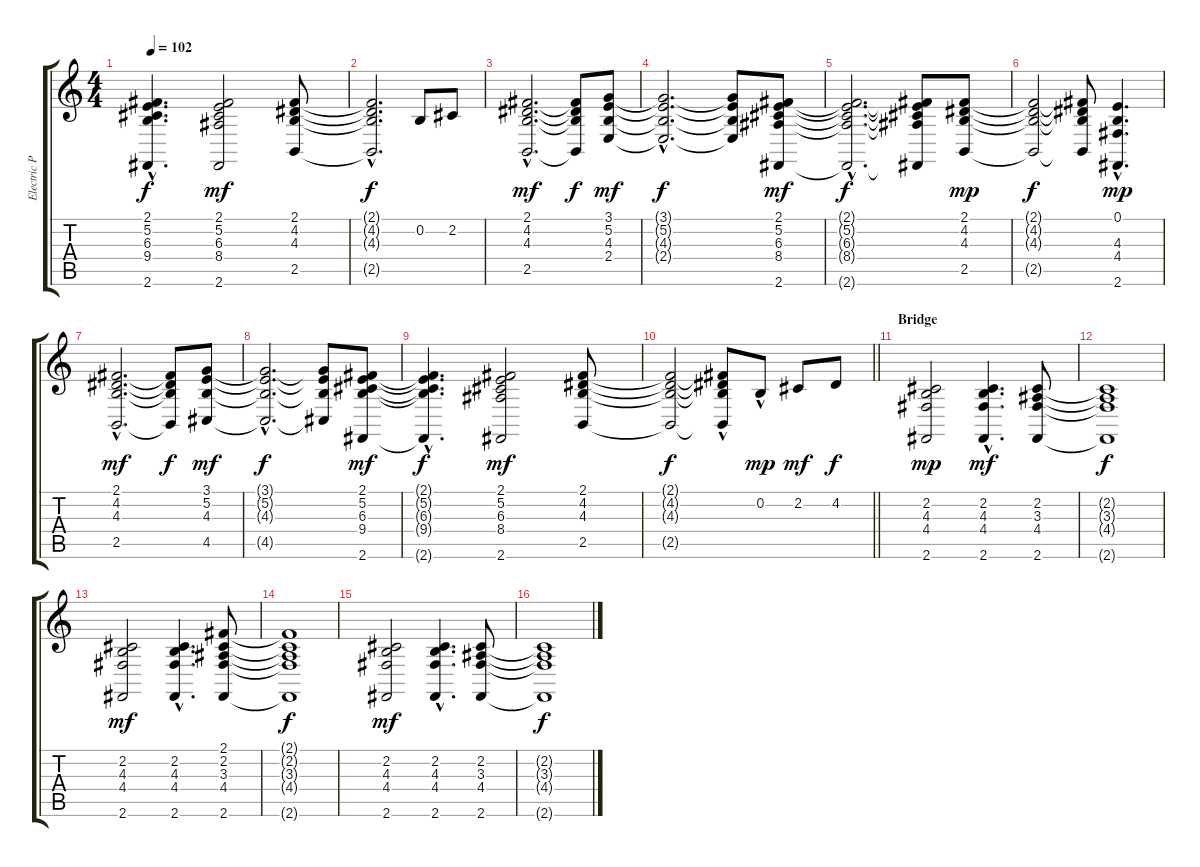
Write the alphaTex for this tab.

\track ("Electric Piano" "Electric P") {instrument electricpiano1}
\staff {score tabs}
\tuning (E4 B3 G3 D3 A2 E2) {hide}
\ts (4 4)
\tempo 102
\clef g2
\ks c
(2.1{hac t} 5.2{hac t} 6.3{hac t} 9.4{hac t} 2.6{hac t}).4{d dy f} (2.1 5.2 6.3 8.4 2.6).2{dy mf} (2.1 4.2 4.3 2.5).8 |
(2.1{t} 4.2{t} 4.3{hac t} 2.5{t}).2{d dy f} 0.2.8 2.2.8 |
(2.1{hac} 4.2{hac} 4.3{hac} 2.5{hac}).2{d dy mf} (2.1{t} 4.2{t} 4.3{t} 2.5{t}).8{dy f} (3.1 5.2 4.3 2.4).8{dy mf} |
(3.1{hac t} 5.2{hac t} 4.3{hac t} 2.4{hac t}).2{d dy f} (3.1{t} 5.2{t} 4.3{t} 2.4{t}).8 (2.1 5.2 6.3 8.4 2.6).8{dy mf} |
(2.1{hac t} 5.2{hac t} 6.3{hac t} 8.4{hac t} 2.6{hac t}).2{d dy f} (2.1{t} 5.2{t} 6.3{t} 8.4{t} 2.6{t}).8 (2.1 4.2 4.3 2.5).8{dy mp} |
(2.1{t} 4.2{t} 4.3{t} 2.5{t}).2{dy f} (2.1{t} 4.2{t} 4.3{t} 2.5{t}).8 (0.1{hac} 4.3{hac} 4.4{hac} 2.6{hac}).4{d dy mp} |
(2.1{hac} 4.2{hac} 4.3{hac} 2.5{hac}).2{d dy mf} (2.1{t} 4.2{t} 4.3{t} 2.5{t}).8{dy f} (3.1 5.2 4.3 4.5).8{dy mf} |
(3.1{hac t} 5.2{hac t} 4.3{hac t} 4.5{hac t}).2{d dy f} (3.1{t} 5.2{t} 4.3{t} 4.5{t}).8 (2.1 5.2 6.3 9.4 2.6).8{dy mf} |
(2.1{hac t} 5.2{hac t} 6.3{hac t} 9.4{hac t} 2.6{hac t}).4{d dy f} (2.1 5.2 6.3 8.4 2.6).2{dy mf} (2.1 4.2 4.3 2.5).8 |
\barLineRight lightlight
(2.1{t} 4.2{t} 4.3{t} 2.5{t}).2{dy f} (2.1{t} 4.2{hac t} 4.3{t} 2.5{t}).8 0.2{hac}.8{dy mp} 2.2.8{dy mf} 4.2.8{dy f} |
\section ("" "Bridge")
(2.2 4.3 4.4 2.6).2{dy mp} (2.2{hac} 4.3{hac} 4.4{hac} 2.6{hac}).4{d dy mf} (2.2 3.3 4.4 2.6).8 |
(2.2{t} 3.3{t} 4.4{t} 2.6{t}).1{dy f} |
(2.2 4.3 4.4 2.6).2{dy mf} (2.2{hac} 4.3{hac} 4.4{hac} 2.6{hac}).4{d} (2.1 2.2 3.3 4.4 2.6).8 |
(2.1{t} 2.2{t} 3.3{t} 4.4{t} 2.6{t}).1{dy f} |
(2.2 4.3 4.4 2.6).2{dy mf} (2.2{hac} 4.3{hac} 4.4{hac} 2.6{hac}).4{d} (2.2 3.3 4.4 2.6).8 |
(2.2{t} 3.3{t} 4.4{t} 2.6{t}).1{dy f}
